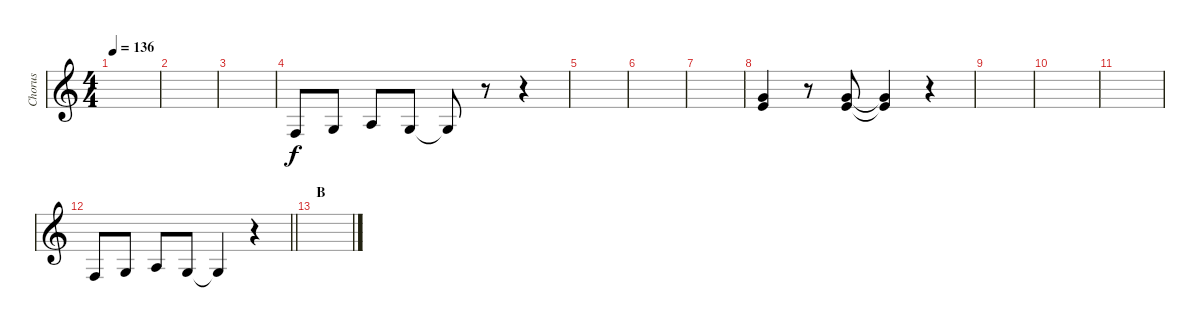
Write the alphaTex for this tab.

\track ("Chorus" "Chorus") {instrument cello}
\staff {score}
\tuning (E4 B3 G3 D3 A2 D2) {hide}
\ts (4 4)
\tempo 136
\clef g2
\ks c
|
|
|
3.4.8 0.3.8 2.3.8 0.3.8 0.3{t}.8 r.8 r.4 |
|
|
|
(3.1 5.2).4 r.8 (3.1 5.2).8 (3.1{t} 5.2{t}).4 r.4 |
|
|
|
\barLineRight lightlight
3.4.8 0.3.8 2.3.8 0.3.8 0.3{t}.4 r.4 |
\section ("" "B")
